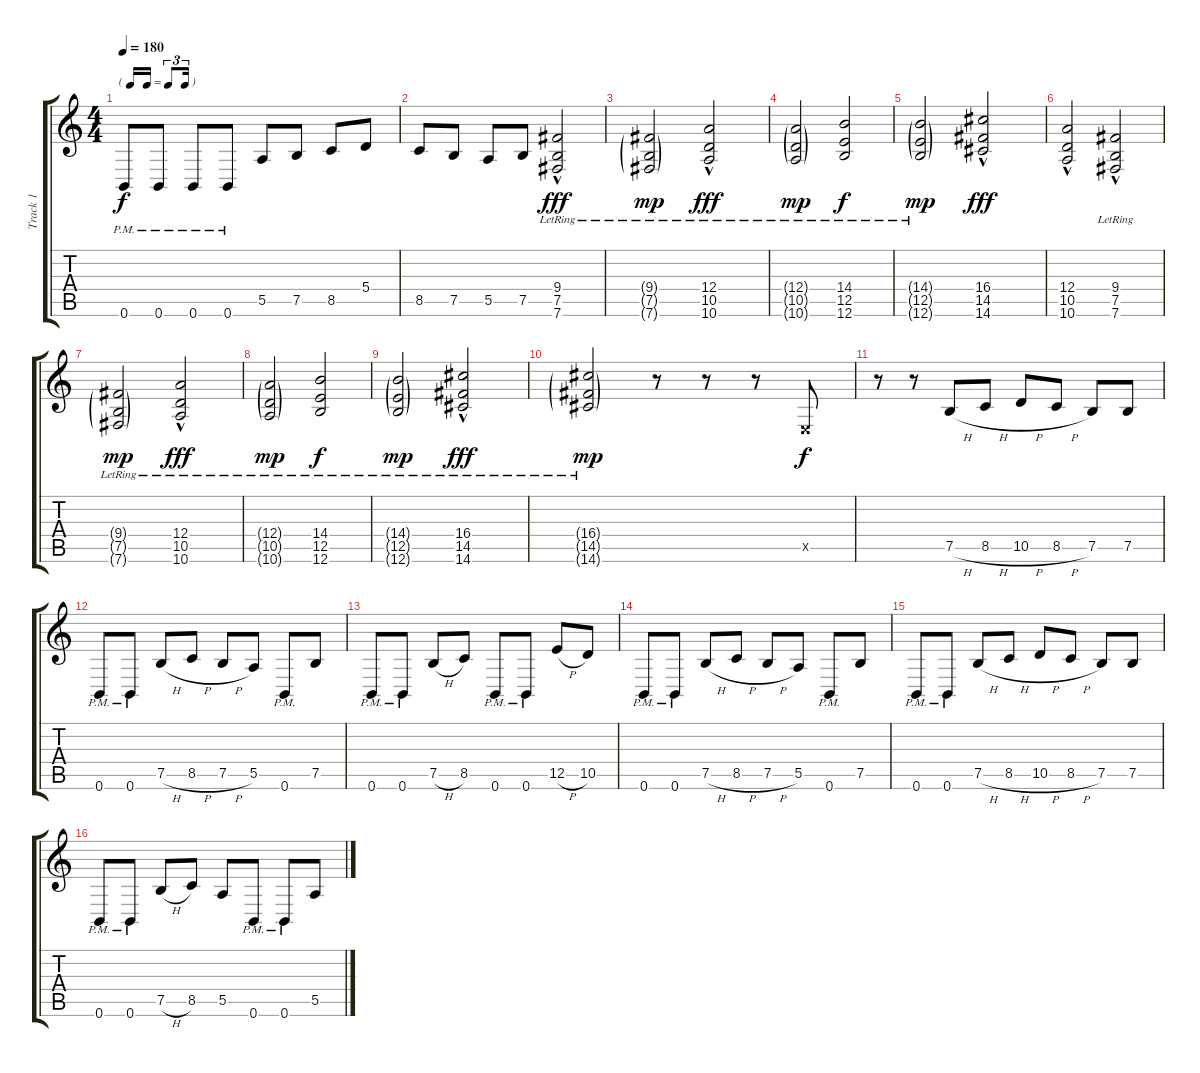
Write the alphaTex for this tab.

\track ("Track 1" "Track 1") {instrument distortionguitar}
\staff {score tabs}
\tuning (B3 G3 D3 A2 E2 B1) {hide}
\ts (4 4)
\tf triplet16th
\tempo 180
\clef g2
\ks c
0.6{pm}.8{dy f} 0.6{pm}.8 0.6{pm}.8 0.6{pm}.8 5.5.8 7.5.8 8.5.8 5.4.8 |
8.5.8 7.5.8 5.5.8 7.5.8 (9.4{hac lr} 7.5{hac lr} 7.6{hac lr}).2{dy fff} |
(9.4{g lr} 7.5{g lr} 7.6{g lr}).2{dy mp} (12.4{hac lr} 10.5{hac lr} 10.6{hac lr}).2{dy fff} |
(12.4{g lr} 10.5{g} 10.6{g}).2{dy mp} (14.4{lr} 12.5{lr} 12.6{lr}).2{dy f} |
(14.4{g lr} 12.5{g} 12.6{g}).2{dy mp} (16.4{hac} 14.5{hac} 14.6{hac}).2{dy fff} |
(12.4{hac} 10.5{hac} 10.6{hac}).2 (9.4{hac lr} 7.5{hac lr} 7.6{hac lr}).2 |
(9.4{g lr} 7.5{g lr} 7.6{g lr}).2{dy mp} (12.4{hac lr} 10.5{hac lr} 10.6{hac lr}).2{dy fff} |
(12.4{g lr} 10.5{g} 10.6{g}).2{dy mp} (14.4{lr} 12.5{lr} 12.6{lr}).2{dy f} |
(14.4{g lr} 12.5{g} 12.6{g}).2{dy mp} (16.4{hac lr} 14.5{hac lr} 14.6{hac lr}).2{dy fff} |
(16.4{g lr} 14.5{g lr} 14.6{g lr}).2{dy mp} r.8 r.8 r.8 0.5{x}.8{dy f} |
r.8 r.8 7.5{h}.8 8.5{h}.8 10.5{h}.8 8.5{h}.8 7.5.8 7.5.8 |
0.6{pm}.8 0.6{pm}.8 7.5{h}.8 8.5{h}.8 7.5{h}.8 5.5.8 0.6{pm}.8 7.5.8 |
0.6{pm}.8 0.6{pm}.8 7.5{h}.8 8.5.8 0.6{pm}.8 0.6{pm}.8 12.5{h}.8 10.5.8 |
0.6{pm}.8 0.6{pm}.8 7.5{h}.8 8.5{h}.8 7.5{h}.8 5.5.8 0.6{pm}.8 7.5.8 |
0.6{pm}.8 0.6{pm}.8 7.5{h}.8 8.5{h}.8 10.5{h}.8 8.5{h}.8 7.5.8 7.5.8 |
0.6{pm}.8 0.6{pm}.8 7.5{h}.8 8.5.8 5.5.8 0.6{pm}.8 0.6{pm}.8 5.5.8
